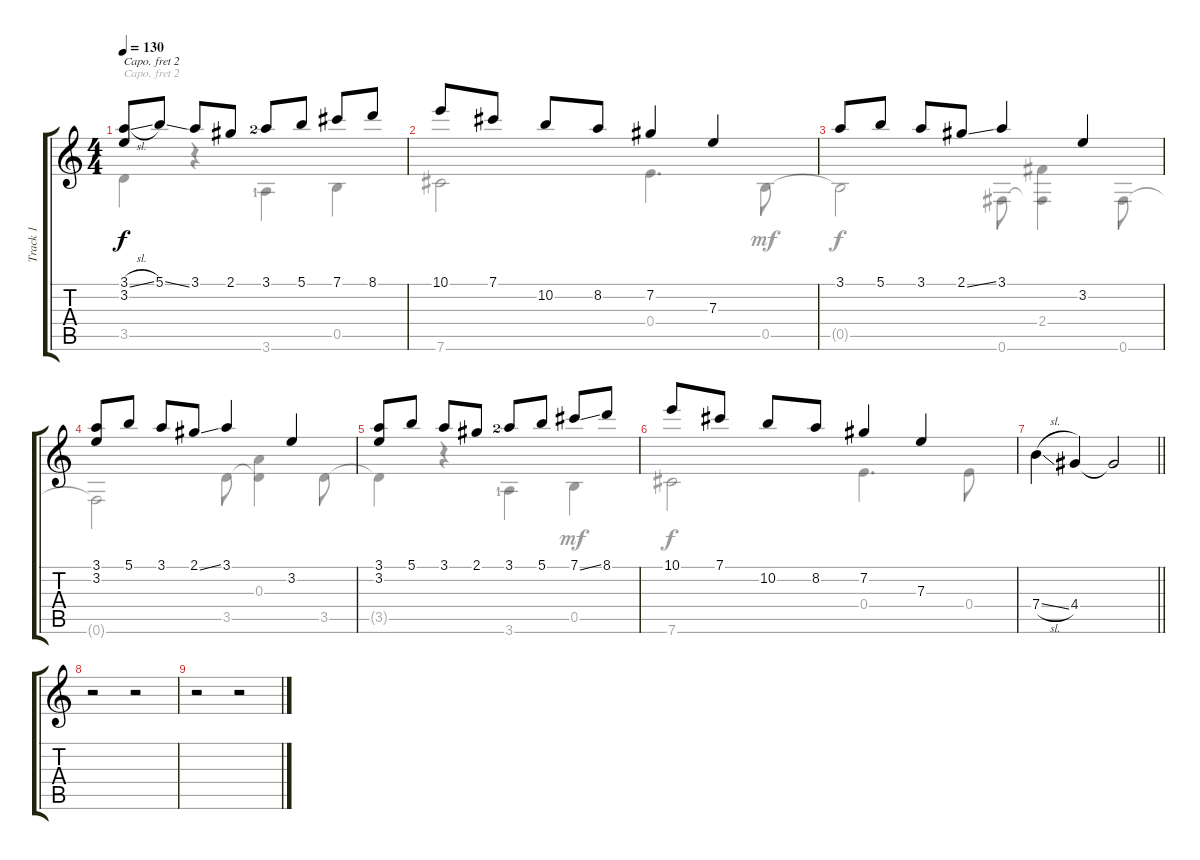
\track ("Track 1" "Track 1") {instrument acousticguitarsteel}
\staff {score tabs}
\capo 2
\tuning (E4 B3 G3 D3 A2 E2) {hide}
\voice
\ts (4 4)
\tempo 130
\clef g2
\ks c
(3.1{sl} 3.2).8{dy f} 5.1{ss}.8 3.1.8 2.1.8 3.1{lf 3}.8 5.1.8 7.1.8 8.1.8 |
10.1.8 7.1.8 10.2.8 8.2.8 7.2.4 7.3.4 |
3.1.8 5.1.8 3.1.8 2.1{ss}.8 3.1.4 3.2.4 |
(3.1 3.2).8 5.1.8 3.1.8 2.1{ss}.8 3.1.4 3.2.4 |
(3.1 3.2).8 5.1.8 3.1.8 2.1.8 3.1{lf 3}.8 5.1.8 7.1{ss}.8 8.1.8 |
10.1.8 7.1.8 10.2.8 8.2.8 7.2.4 7.3.4 |
\barLineRight lightlight
7.4{sl}.4 4.4.4 4.4{t}.2 |
r.2 r.2 |
r.2 r.2
\voice
\clef g2
\ottava regular
\simile none
\ks c
3.5{t}.4{dy f} r.4 3.6{lf 2}.4 0.5.4 |
7.6.2 0.4.4{d} 0.5.8{dy mf} |
0.5{t}.2{dy f} 0.6.8 (2.4 0.6{t}).4 0.6.8 |
0.6{t}.2 3.5.8 (0.3 3.5{t}).4 3.5.8 |
3.5{t}.4 r.4 3.6{lf 2}.4 0.5.4{dy mf} |
7.6.2{dy f} 0.4.4{d} 0.4.8 |
\barLineRight lightlight
|
|
